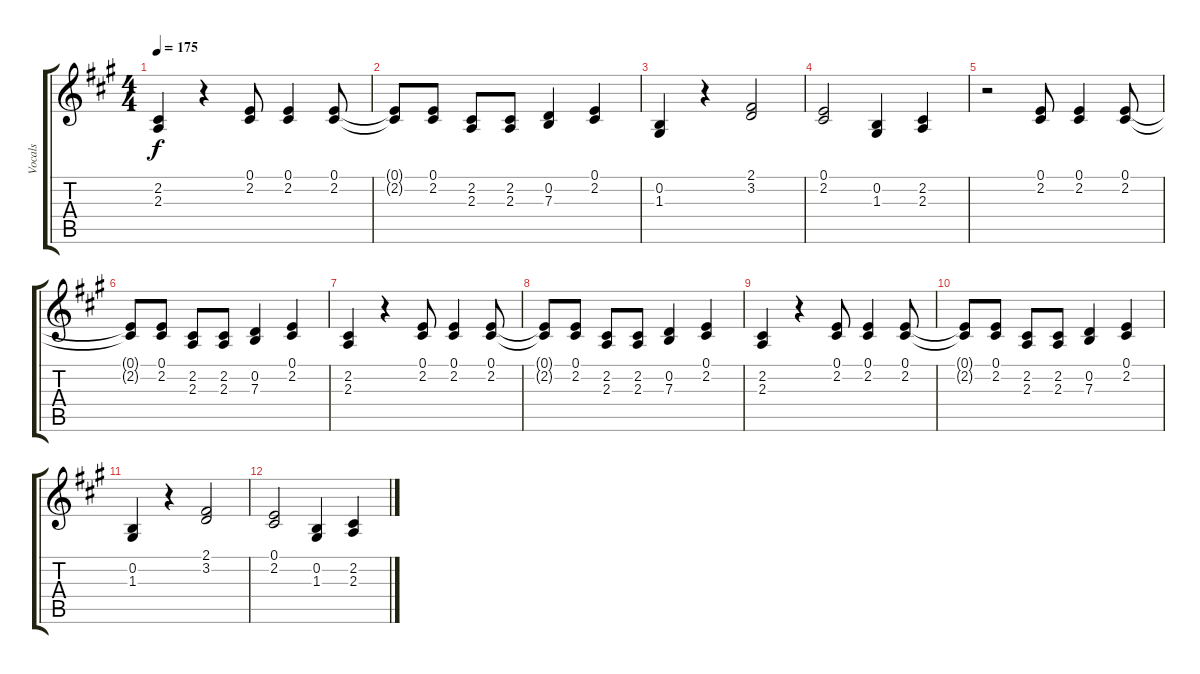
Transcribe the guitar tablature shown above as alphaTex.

\track ("Vocals" "Vocals") {instrument englishhorn}
\staff {score tabs}
\tuning (E4 B3 G3 D3 A2 E2) {hide}
\ts (4 4)
\tempo 175
\clef g2
\ks f#minor
(2.2 2.3).4{dy f} r.4 (0.1 2.2).8 (0.1 2.2).4 (0.1 2.2).8 |
(0.1{t} 2.2{t}).8 (0.1 2.2).8 (2.2 2.3).8 (2.2 2.3).8 (0.2 7.3).4 (0.1 2.2).4 |
(0.2 1.3).4 r.4 (2.1 3.2).2 |
(0.1 2.2).2 (0.2 1.3).4 (2.2 2.3).4 |
r.2 (0.1 2.2).8 (0.1 2.2).4 (0.1 2.2).8 |
(0.1{t} 2.2{t}).8 (0.1 2.2).8 (2.2 2.3).8 (2.2 2.3).8 (0.2 7.3).4 (0.1 2.2).4 |
(2.2 2.3).4 r.4 (0.1 2.2).8 (0.1 2.2).4 (0.1 2.2).8 |
(0.1{t} 2.2{t}).8 (0.1 2.2).8 (2.2 2.3).8 (2.2 2.3).8 (0.2 7.3).4 (0.1 2.2).4 |
(2.2 2.3).4 r.4 (0.1 2.2).8 (0.1 2.2).4 (0.1 2.2).8 |
(0.1{t} 2.2{t}).8 (0.1 2.2).8 (2.2 2.3).8 (2.2 2.3).8 (0.2 7.3).4 (0.1 2.2).4 |
(0.2 1.3).4 r.4 (2.1 3.2).2 |
(0.1 2.2).2 (0.2 1.3).4 (2.2 2.3).4
